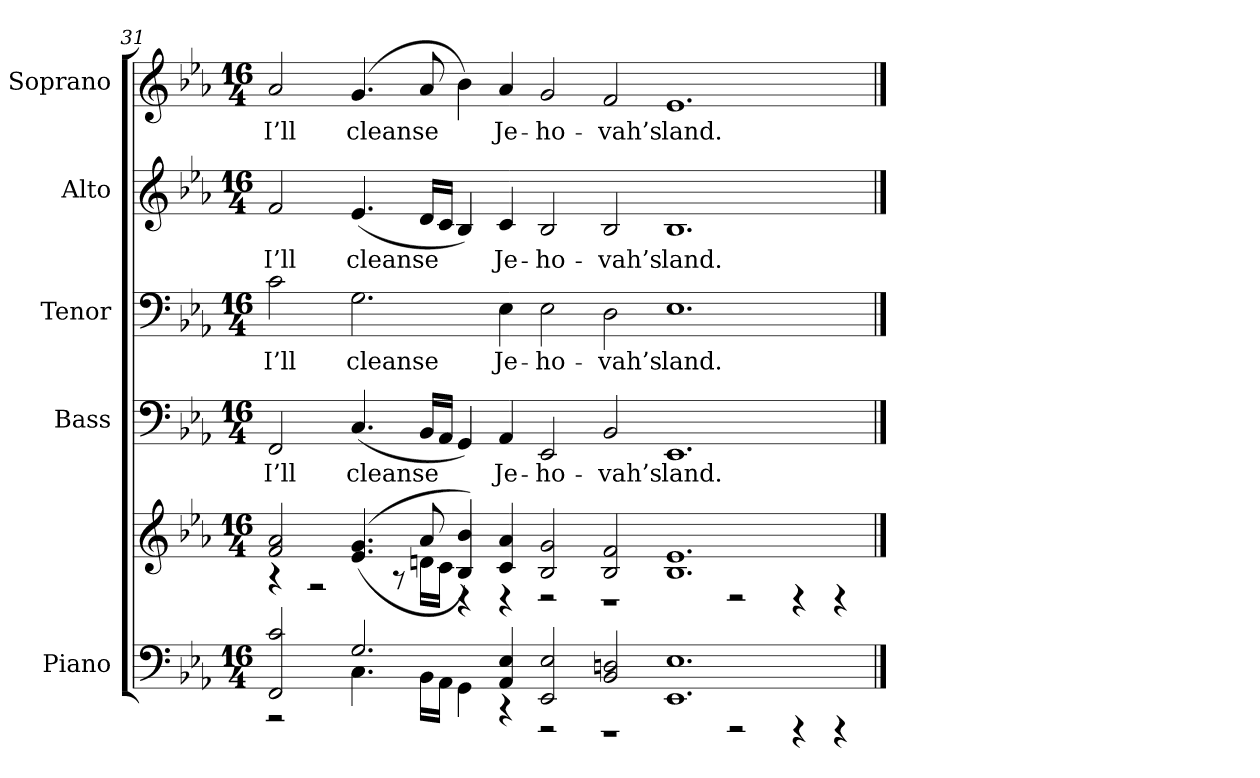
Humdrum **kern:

**kern	**kern	**kern	**text	**kern	**text	**kern	**text	**kern	**text
*part5	*part5	*part4	*part4	*part3	*part3	*part2	*part2	*part1	*part1
*staff6	*staff5	*staff4	*staff4	*staff3	*staff3	*staff2	*staff2	*staff1	*staff1
*I"Piano	*	*I"Bass	*	*I"Tenor	*	*I"Alto	*	*I"Soprano	*
*I'Pno.	*	*I'B.	*	*I'T.	*	*I'A.	*	*I'S.	*
!!LO:PB:g=z
*clefF4	*clefG2	*clefF4	*	*clefF4	*	*clefG2	*	*clefG2	*
*k[b-e-a-]	*k[b-e-a-]	*k[b-e-a-]	*	*k[b-e-a-]	*	*k[b-e-a-]	*	*k[b-e-a-]	*
*E-:	*E-:	*E-:	*	*E-:	*	*E-:	*	*E-:	*
*M16/4	*M16/4	*M16/4	*	*M16/4	*	*M16/4	*	*M16/4	*
=31	=31	=31	=31	=31	=31	=31	=31	=31	=31
*^	*^	*	*	*	*	*	*	*	*
!	!	!	!	!	!LO:LY:b:color=#000000	!	!	!	!	!	!
!	!	!	!	!	!	!	!LO:LY:b:color=#000000	!	!	!	!
!	!	!	!	!	!	!	!	!	!LO:LY:b:color=#000000	!	!
!	!	!	!	!	!	!	!	!	!	!	!LO:LY:b:color=#000000
2FFi/ 2ci	2r	2fi/ 2a-i	4r	2FFi/	I’ll	2ci\	I’ll	2fi/	I’ll	2a-i/	I’ll
.	.	.	2r	.	.	.	.	.	.	.	.
!	!	!	!	!	!LO:LY:b:color=#000000	!	!	!	!	!	!
!	!	!	!	!	!	!	!LO:LY:b:color=#000000	!	!	!	!
!	!	!	!	!	!	!	!	!	!LO:LY:b:color=#000000	!	!
!	!	!	!	!	!	!	!	!	!	!	!LO:LY:b:color=#000000
2.Gi/	4.Ci\	((4.e-i/ 4.gi	.	(4.Ci/	cleanse	2.Gi\	cleanse	(4.e-i/	cleanse	(4.gi/	cleanse
.	.	.	8r	.	.	.	.	.	.	.	.
.	16BB-i\LL	8a-i/	16dni\LL	16BB-i/LL	.	.	.	16di/LL	.	8a-i/	.
.	16AA-i\JJ	.	16ci\JJ	16AA-i/JJ	.	.	.	16ci/JJ	.	.	.
.	4GGi\	4B-i/ 4b-i))	4r	4GGi/)	.	.	.	4B-i/)	.	4b-i\)	.
!	!	!	!	!	!LO:LY:b:color=#000000	!	!	!	!	!	!
!	!	!	!	!	!	!	!LO:LY:b:color=#000000	!	!	!	!
!	!	!	!	!	!	!	!	!	!LO:LY:b:color=#000000	!	!
!	!	!	!	!	!	!	!	!	!	!	!LO:LY:b:color=#000000
4AA-i/ 4E-i	4r	4ci/ 4a-i	4r	4AA-i/	Je-	4E-i\	Je-	4ci/	Je-	4a-i/	Je-
!	!	!	!	!	!LO:LY:b:color=#000000	!	!	!	!	!	!
!	!	!	!	!	!	!	!LO:LY:b:color=#000000	!	!	!	!
!	!	!	!	!	!	!	!	!	!LO:LY:b:color=#000000	!	!
!	!	!	!	!	!	!	!	!	!	!	!LO:LY:b:color=#000000
2EE-i/ 2E-i	2r	2B-i/ 2gi	2r	2EE-i/	-ho-	2E-i\	-ho-	2B-i/	-ho-	2gi/	-ho-
!	!	!	!	!	!LO:LY:b:color=#000000	!	!	!	!	!	!
!	!	!	!	!	!	!	!LO:LY:b:color=#000000	!	!	!	!
!	!	!	!	!	!	!	!	!	!LO:LY:b:color=#000000	!	!
!	!	!	!	!	!	!	!	!	!	!	!LO:LY:b:color=#000000
2BB-i/ 2Dni	1r	2B-i/ 2fi	1r	2BB-i/	-vah’s	2Di\	-vah’s	2B-i/	-vah’s	2fi/	-vah’s
!	!	!	!	!	!LO:LY:b:color=#000000	!	!	!	!	!	!
!	!	!	!	!	!	!	!LO:LY:b:color=#000000	!	!	!	!
!	!	!	!	!	!	!	!	!	!LO:LY:b:color=#000000	!	!
!	!	!	!	!	!	!	!	!	!	!	!LO:LY:b:color=#000000
1.EE-i 1.E-i	.	1.B-i 1.e-i	.	1.EE-i	land.	1.E-i	land.	1.B-i	land.	1.e-i	land.
.	2r	.	2r	.	.	.	.	.	.	.	.
.	4r	.	4r	.	.	.	.	.	.	.	.
.	4r	.	4r	.	.	.	.	.	.	.	.
*v	*v	*	*	*	*	*	*	*	*	*	*
*	*v	*v	*	*	*	*	*	*	*	*
==	==	==	==	==	==	==	==	==	==
*-	*-	*-	*-	*-	*-	*-	*-	*-	*-
